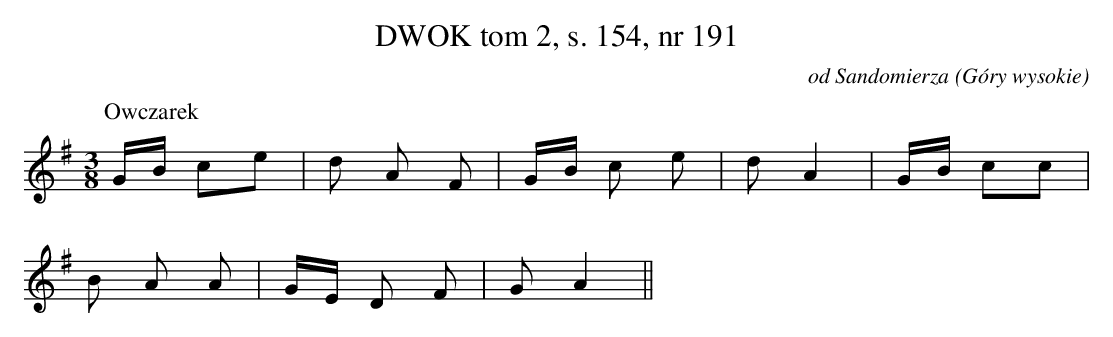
X:1
T: DWOK tom 2, s. 154, nr 191
O: od Sandomierza (Góry wysokie)
L: 1/16
M: 3/8
K: G
P:Owczarek
GB c2e2 | d2 A2 F2 | GB c2 e2 | d2 A4 | GB c2c2 |
B2 A2 A2 | GE D2 F2 | G2 A4 ||
